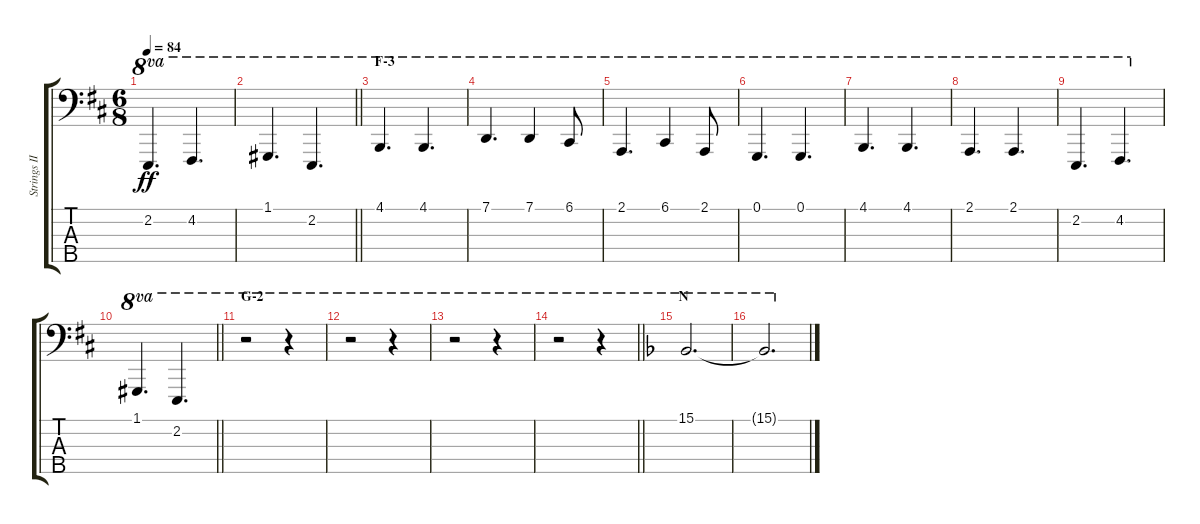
\track ("Strings III" "Strings II") {instrument stringensemble1}
\staff {score tabs}
\tuning (G2 D2 A1 E1 B0) {hide}
\ts (6 8)
\tempo 84
\clef f4
\ks d
2.2.4{d ot 8va dy ff} 4.2.4{d ot 8va} |
\barLineRight lightlight
1.1.4{d ot 8va} 2.2.4{d ot 8va} |
\section ("" "F-3")
4.1.4{d ot 8va} 4.1.4{d ot 8va} |
7.1.4{d ot 8va} 7.1.4{ot 8va} 6.1.8{ot 8va} |
2.1.4{d ot 8va} 6.1.4{ot 8va} 2.1.8{ot 8va} |
0.1.4{d ot 8va} 0.1.4{d ot 8va} |
4.1.4{d ot 8va} 4.1.4{d ot 8va} |
2.1.4{d ot 8va} 2.1.4{d ot 8va} |
2.2.4{d ot 8va} 4.2.4{d ot 8va} |
\barLineRight lightlight
1.1.4{d ot 8va} 2.2.4{d ot 8va} |
\section ("" "G-2")
r.2{ot 8va} r.4{ot 8va} |
r.2{ot 8va} r.4{ot 8va} |
r.2{ot 8va} r.4{ot 8va} |
\barLineRight lightlight
r.2{ot 8va} r.4{ot 8va} |
\section ("" "N")
\ks f
15.1.2{d ot 8va} |
15.1{t}.2{d ot 8va}
